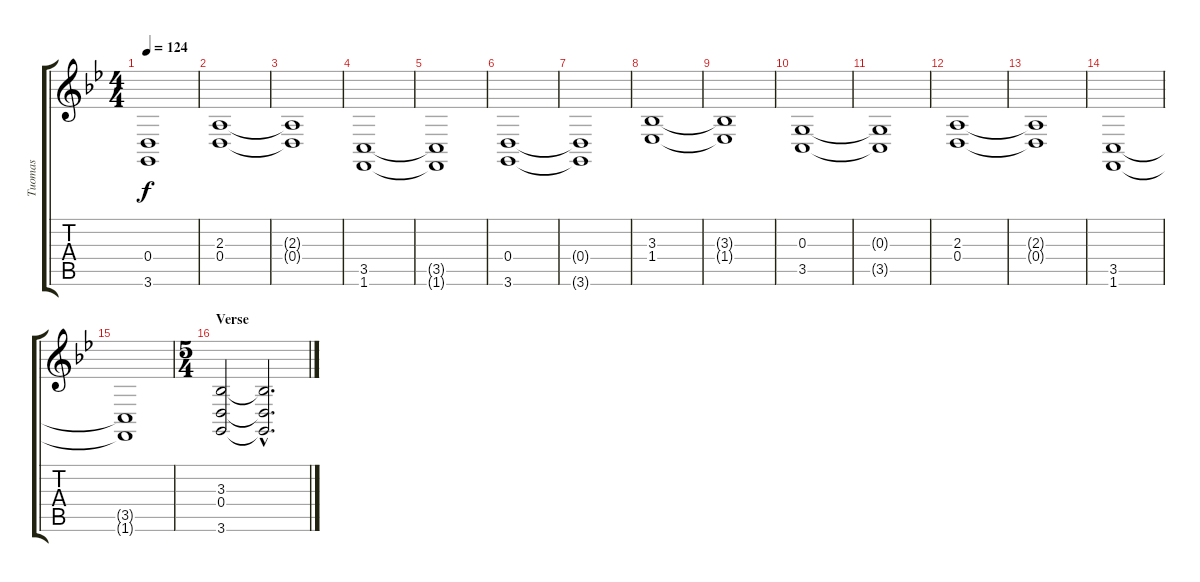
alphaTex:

\track ("Tuomas" "Tuomas") {instrument pad2warm}
\staff {score tabs}
\tuning (E4 B3 G3 D3 A2 E2) {hide}
\ts (4 4)
\tempo 124
\clef g2
\ks bb
(0.4{t} 3.6{t}).1{dy f} |
(2.3 0.4).1 |
(2.3{t} 0.4{t}).1 |
(3.5 1.6).1 |
(3.5{t} 1.6{t}).1 |
(0.4 3.6).1 |
(0.4{t} 3.6{t}).1 |
(3.3 1.4).1 |
(3.3{t} 1.4{t}).1 |
(0.3 3.5).1 |
(0.3{t} 3.5{t}).1 |
(2.3 0.4).1 |
(2.3{t} 0.4{t}).1 |
(3.5 1.6).1 |
(3.5{t} 1.6{t}).1 |
\ts (5 4)
\section ("" "Verse")
(3.3 0.4 3.6).2 (3.3{hac t} 0.4{hac t} 3.6{hac t}).2{d}
